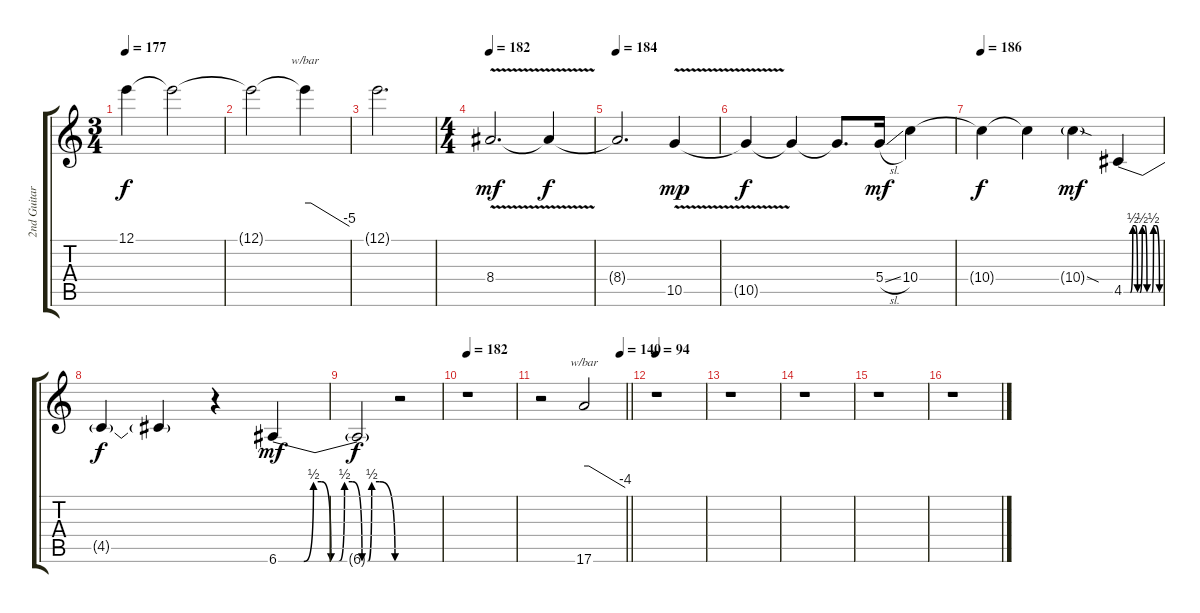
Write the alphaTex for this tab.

\track ("2nd Guitar" "2nd Guitar") {instrument distortionguitar}
\staff {score tabs}
\tuning (E4 B3 G3 D3 A2 E2) {hide}
\ts (3 4)
\tempo 177
\clef g2
\ks c
12.1{t}.4{dy f} 12.1{t}.2 |
12.1{t}.2 12.1{t}.4{tbe (custom default 0 0 8 0 60 -20)} |
12.1{t}.2{d} |
\ts (4 4)
\tempo 182
8.4{v}.2{d dy mf volume 14} 8.4{t}.4{dy f} |
\tempo 184
8.4{t}.2{d} 10.5{v}.4{dy mp} |
10.5{t}.4{dy f} 10.5{t}.4 10.5{t}.8{d} 5.4{sl}.16{dy mf} 10.4.4 |
\tempo 186
10.4{t}.4{dy f} 10.4{t}.4 10.4{sod g}.4{dy mf} 4.5{be (custom 0 0 11 0 15 2 19 2 23 0 27 0 31 2 35 2 39 0 47 0 50 2 54 2 60 0)}.4 |
4.5{t}.4{dy f} 4.5{t}.4 r.4 6.6{be (custom 0 0 13 0 18 2 22 2 27 0 31 0 34 2 38 2 43 0 46 0 48 2 52 2 60 0)}.4{dy mf} |
6.6{t}.2{dy f} r.2 |
\tempo 182
r.1 |
\tempo (140 0.9375)
\barLineRight lightlight
r.2 17.6.2{tbe (custom default 0 0 7 0 60 -16) volume 14 balance 14} |
\tempo 94
r.1 |
r.1 |
r.1 |
r.1 |
r.1
